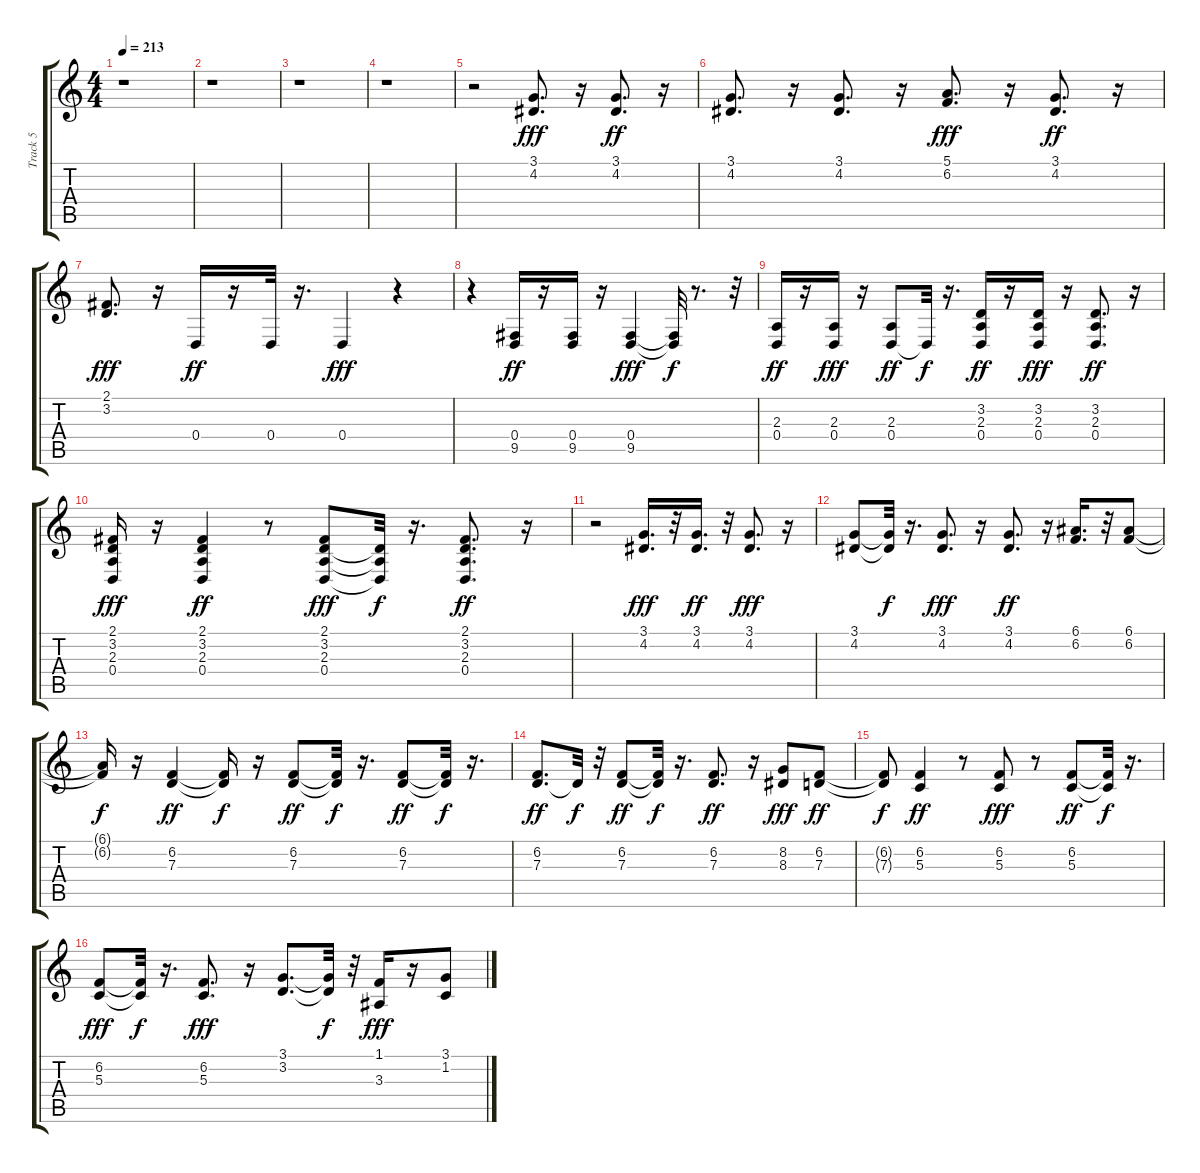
\track ("Track 5" "Track 5") {instrument choiraahs}
\staff {score tabs}
\tuning (E4 B3 G3 D3 A2 E2) {hide}
\ts (4 4)
\tempo 213
\clef g2
\ks c
r.1{dy f} |
r.1 |
r.1 |
r.1 |
r.2 (3.1 4.2).8{d dy fff} r.16 (3.1 4.2).8{d dy ff} r.16 |
(3.1 4.2).8{d} r.16 (3.1 4.2).8{d} r.16 (5.1 6.2).8{d dy fff} r.16 (3.1 4.2).8{d dy ff} r.16 |
(2.1 3.2).8{d dy fff} r.16 0.4.16{dy ff} r.16 0.4.32 r.16{d} 0.4.4{dy fff} r.4 |
r.4 (0.4 9.5).16{dy ff} r.16 (0.4 9.5).16 r.16 (0.4 9.5).4{dy fff} (0.4{t} 9.5{t}).32{dy f} r.8{d} r.32 |
(2.3 0.4).16{dy ff} r.16 (2.3 0.4).16{dy fff} r.16 (2.3 0.4).8{dy ff} 0.4{t}.32{dy f} r.16{d} (3.2 2.3 0.4).16{dy ff} r.16 (3.2 2.3 0.4).16{dy fff} r.16 (3.2 2.3 0.4).8{d dy ff} r.16 |
(2.1 3.2 2.3 0.4).16{dy fff} r.16 (2.1 3.2 2.3 0.4).4{dy ff} r.8 (2.1 3.2 2.3 0.4).8{dy fff} (3.2{t} 2.3{t} 0.4{t}).32{dy f} r.16{d} (2.1 3.2 2.3 0.4).8{d dy ff} r.16 |
r.2 (3.1 4.2).16{d dy fff} r.32 (3.1 4.2).16{d dy ff} r.32 (3.1 4.2).8{d dy fff} r.16 |
(3.1 4.2).8 (3.1{t} 4.2{t}).32{dy f} r.16{d} (3.1 4.2).8{d dy fff} r.16 (3.1 4.2).8{d dy ff} r.16 (6.1 6.2).16{d} r.32 (6.1 6.2).8 |
(6.1{t} 6.2{t}).16{dy f} r.16 (6.2 7.3).4{dy ff} (6.2{t} 7.3{t}).16{dy f} r.16 (6.2 7.3).8{dy ff} (6.2{t} 7.3{t}).32{dy f} r.16{d} (6.2 7.3).8{dy ff} (6.2{t} 7.3{t}).32{dy f} r.16{d} |
(6.2 7.3).8{d dy ff} 7.3{t}.32{dy f} r.32 (6.2 7.3).8{dy ff} (6.2{t} 7.3{t}).32{dy f} r.16{d} (6.2 7.3).8{d dy ff} r.16 (8.2 8.3).8{dy fff} (6.2 7.3).8{dy ff} |
(6.2{t} 7.3{t}).8{dy f} (6.2 5.3).4{dy ff} r.8 (6.2 5.3).8{dy fff} r.8 (6.2 5.3).8{dy ff} (6.2{t} 5.3{t}).32{dy f} r.16{d} |
(6.2 5.3).8{dy fff} (6.2{t} 5.3{t}).32{dy f} r.16{d} (6.2 5.3).8{d dy fff} r.16 (3.1 3.2).8{d} (3.1{t} 3.2{t}).32{dy f} r.32 (1.1 3.3).16{dy fff} r.16 (3.1 1.2).8
